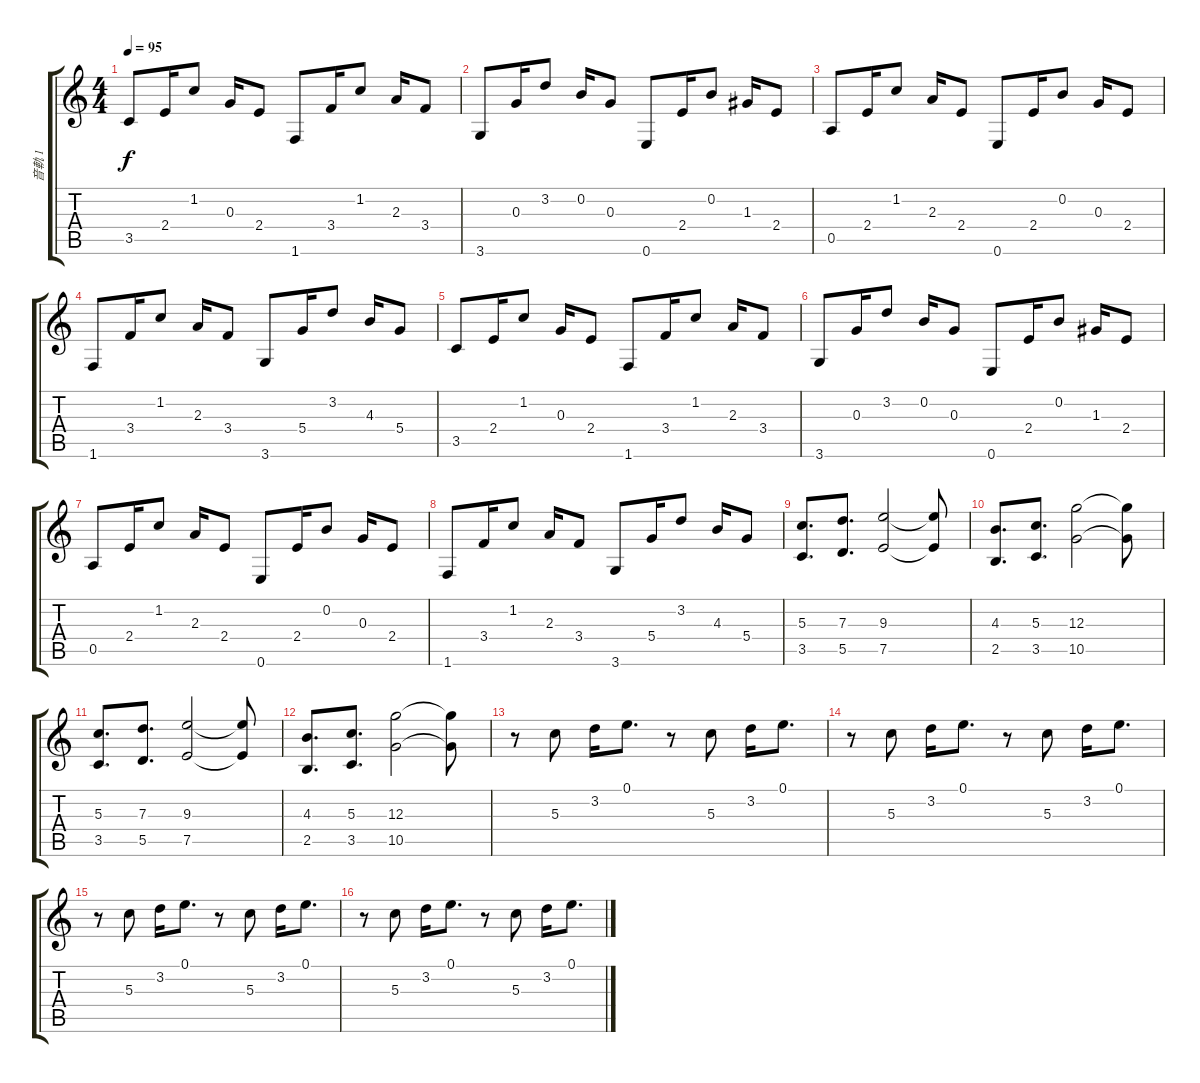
\track ("音軌 1" "音軌 1") {instrument electricguitarjazz}
\staff {score tabs}
\tuning (E4 B3 G3 D3 A2 E2) {hide}
\ts (4 4)
\tempo 95
\clef g2
\ks c
3.5.8{dy f instrument electricguitarjazz} 2.4.16 1.2.8 0.3.16 2.4.8 1.6.8 3.4.16 1.2.8 2.3.16 3.4.8 |
3.6.8 0.3.16 3.2.8 0.2.16 0.3.8 0.6.8 2.4.16 0.2.8 1.3.16 2.4.8 |
0.5.8 2.4.16 1.2.8 2.3.16 2.4.8 0.6.8 2.4.16 0.2.8 0.3.16 2.4.8 |
1.6.8 3.4.16 1.2.8 2.3.16 3.4.8 3.6.8 5.4.16 3.2.8 4.3.16 5.4.8 |
3.5.8 2.4.16 1.2.8 0.3.16 2.4.8 1.6.8 3.4.16 1.2.8 2.3.16 3.4.8 |
3.6.8 0.3.16 3.2.8 0.2.16 0.3.8 0.6.8 2.4.16 0.2.8 1.3.16 2.4.8 |
0.5.8 2.4.16 1.2.8 2.3.16 2.4.8 0.6.8 2.4.16 0.2.8 0.3.16 2.4.8 |
1.6.8 3.4.16 1.2.8 2.3.16 3.4.8 3.6.8 5.4.16 3.2.8 4.3.16 5.4.8 |
(5.3 3.5).8{d instrument overdrivenguitar} (7.3 5.5).8{d} (9.3 7.5).2 (9.3{t} 7.5{t}).8 |
(4.3 2.5).8{d} (5.3 3.5).8{d} (12.3 10.5).2 (12.3{t} 10.5{t}).8 |
(5.3 3.5).8{d} (7.3 5.5).8{d} (9.3 7.5).2 (9.3{t} 7.5{t}).8 |
(4.3 2.5).8{d} (5.3 3.5).8{d} (12.3 10.5).2 (12.3{t} 10.5{t}).8 |
r.8{instrument electricguitarjazz} 5.3.8 3.2.16 0.1.8{d} r.8 5.3.8 3.2.16 0.1.8{d} |
r.8 5.3.8 3.2.16 0.1.8{d} r.8 5.3.8 3.2.16 0.1.8{d} |
r.8 5.3.8 3.2.16 0.1.8{d} r.8 5.3.8 3.2.16 0.1.8{d} |
r.8 5.3.8 3.2.16 0.1.8{d} r.8 5.3.8 3.2.16 0.1.8{d}
